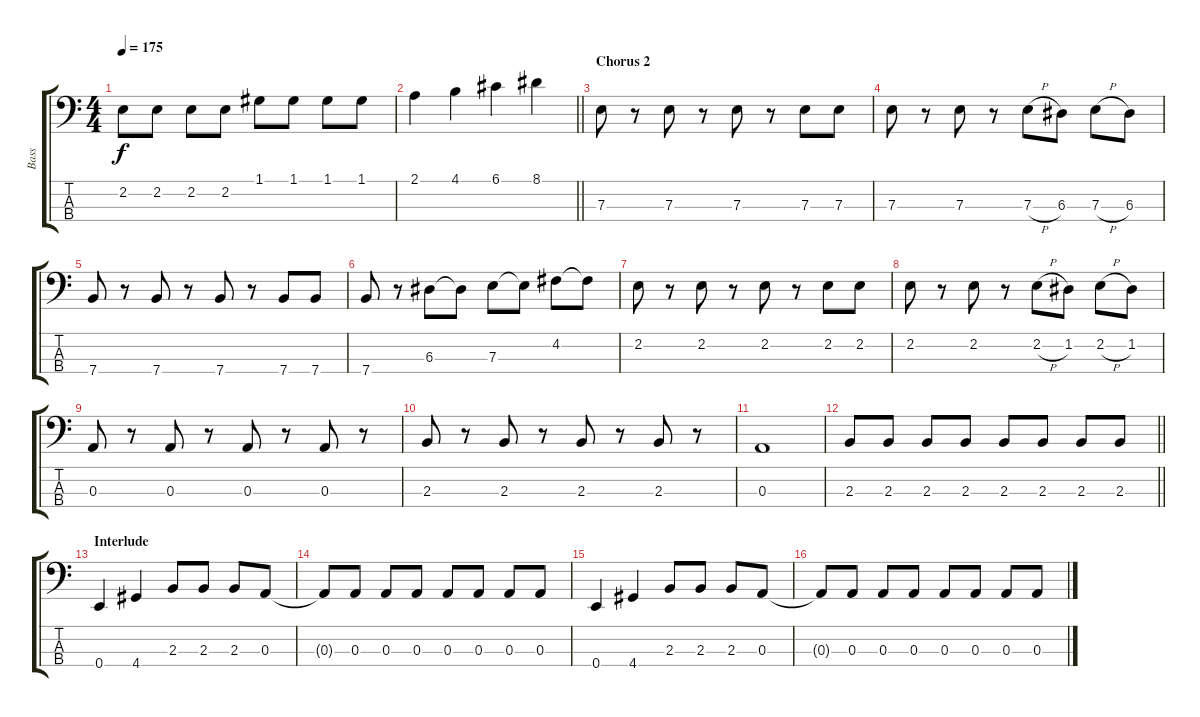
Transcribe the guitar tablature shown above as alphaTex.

\track ("Bass" "Bass") {instrument electricbasspick}
\staff {score tabs}
\tuning (G2 D2 A1 E1) {hide}
\ts (4 4)
\tempo 175
\clef f4
\ks c
2.2.8{dy f} 2.2.8 2.2.8 2.2.8 1.1.8 1.1.8 1.1.8 1.1.8 |
\barLineRight lightlight
2.1.4 4.1.4 6.1.4 8.1.4 |
\section ("" "Chorus 2")
7.3.8 r.8 7.3.8 r.8 7.3.8 r.8 7.3.8 7.3.8 |
7.3.8 r.8 7.3.8 r.8 7.3{h}.8 6.3.8 7.3{h}.8 6.3.8 |
7.4.8 r.8 7.4.8 r.8 7.4.8 r.8 7.4.8 7.4.8 |
7.4.8 r.8 6.3.8 6.3{t}.8 7.3.8 7.3{t}.8 4.2.8 4.2{t}.8 |
2.2.8 r.8 2.2.8 r.8 2.2.8 r.8 2.2.8 2.2.8 |
2.2.8 r.8 2.2.8 r.8 2.2{h}.8 1.2.8 2.2{h}.8 1.2.8 |
0.3.8 r.8 0.3.8 r.8 0.3.8 r.8 0.3.8 r.8 |
2.3.8 r.8 2.3.8 r.8 2.3.8 r.8 2.3.8 r.8 |
0.3.1 |
\barLineRight lightlight
2.3.8 2.3.8 2.3.8 2.3.8 2.3.8 2.3.8 2.3.8 2.3.8 |
\section ("" "Interlude")
0.4.4 4.4.4 2.3.8 2.3.8 2.3.8 0.3.8 |
0.3{t}.8 0.3.8 0.3.8 0.3.8 0.3.8 0.3.8 0.3.8 0.3.8 |
0.4.4 4.4.4 2.3.8 2.3.8 2.3.8 0.3.8 |
0.3{t}.8 0.3.8 0.3.8 0.3.8 0.3.8 0.3.8 0.3.8 0.3.8
